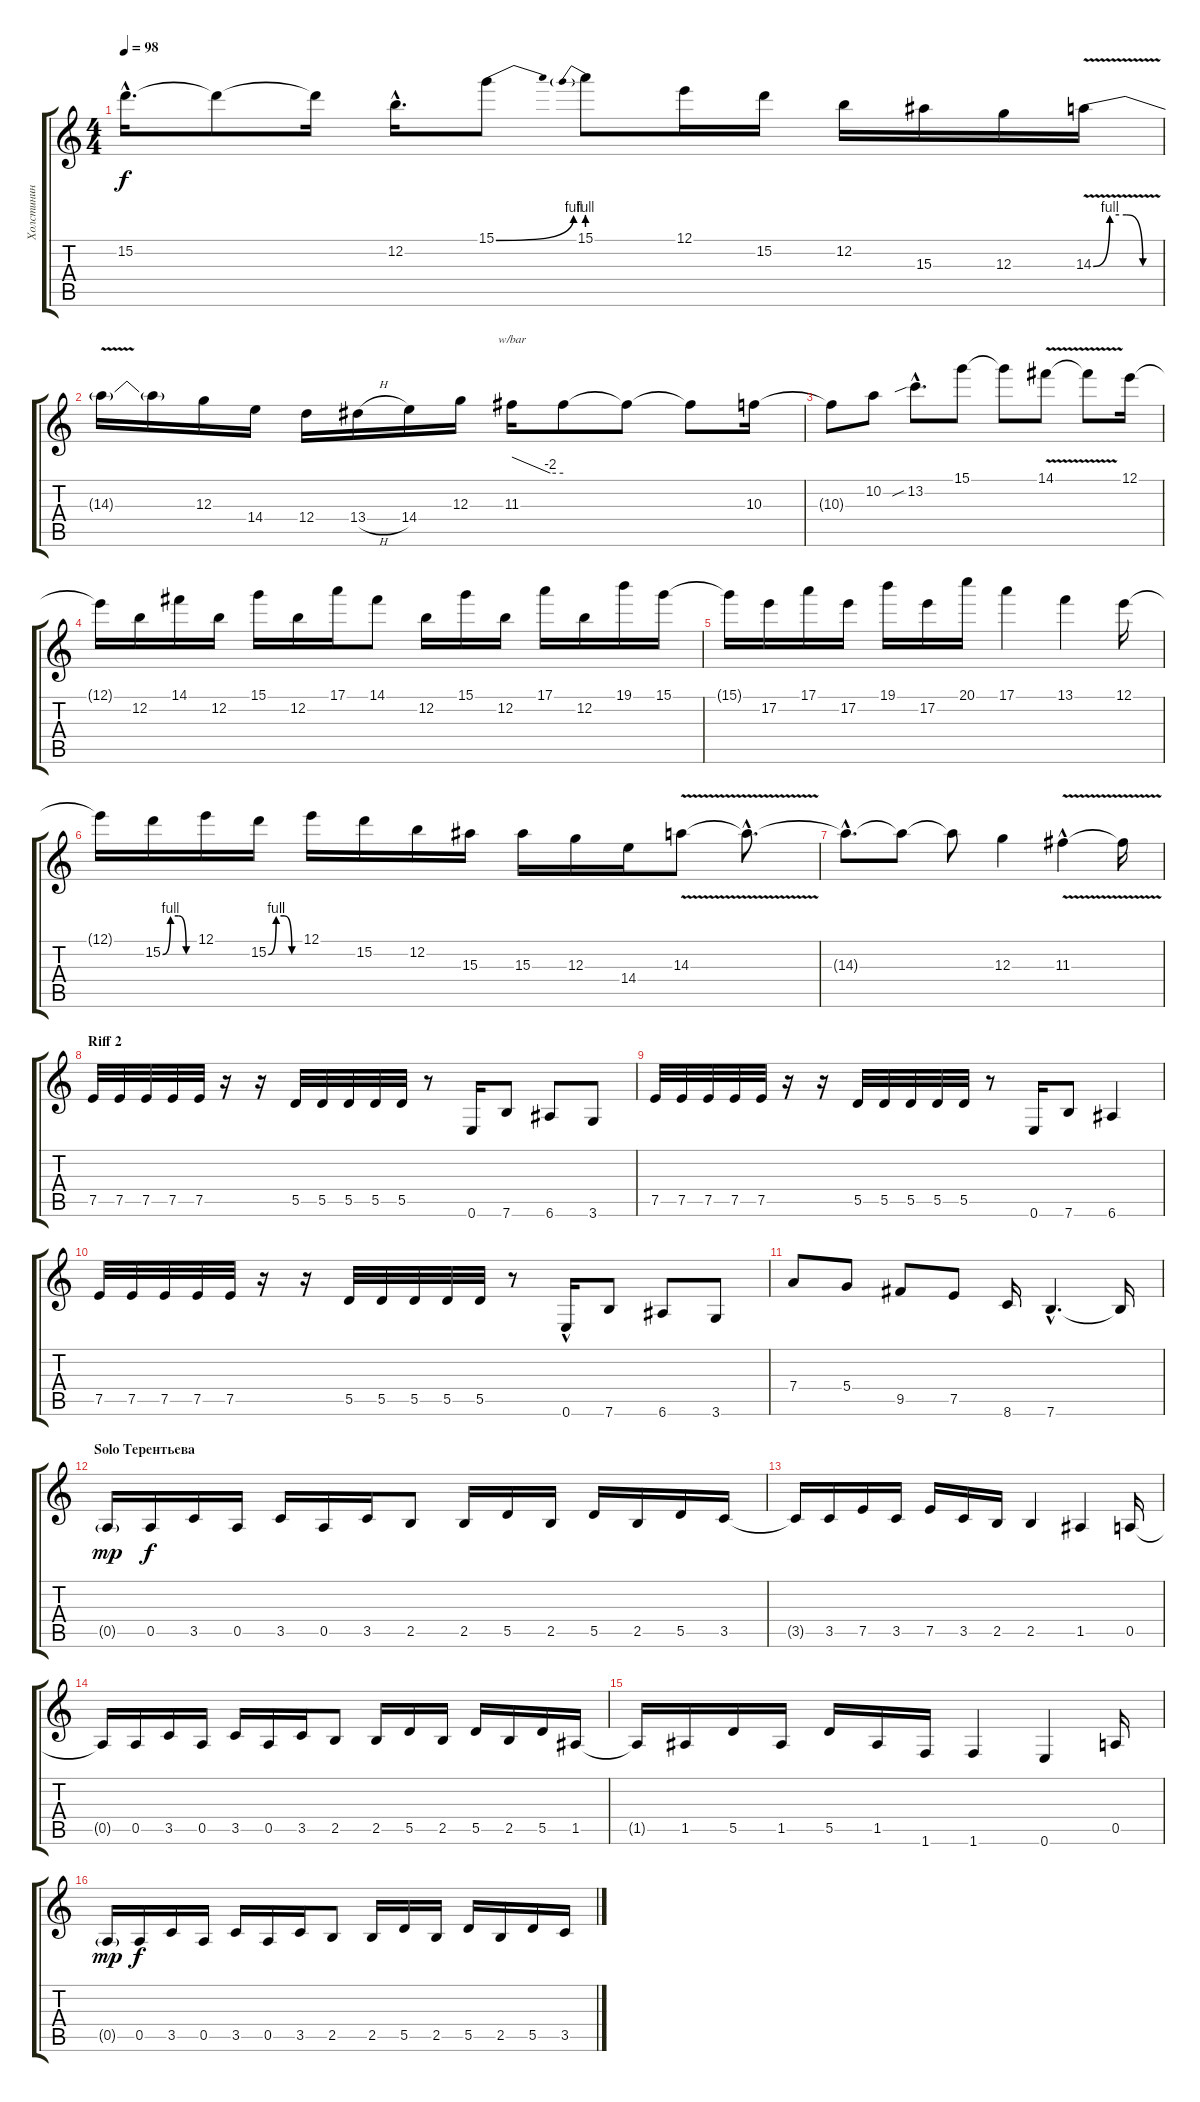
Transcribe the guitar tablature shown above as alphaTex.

\track ("Холстинин" "Холстинин") {instrument distortionguitar}
\staff {score tabs}
\tuning (E4 B3 G3 D3 A2 E2) {hide}
\ts (4 4)
\tempo 98
\clef g2
\ks c
15.2{hac t}.16{d dy f} 15.2{t}.8 15.2{t}.16 12.2{hac}.16{d} 15.1{be (bend 0 0 60 4)}.8 15.1{be (prebend 0 4 60 4)}.8 12.1.16 15.2.16 12.2.16 15.3.16 12.3.16 14.3{be (custom 0 0 15 4 30 4 45 0 60 0) v}.16 |
14.3{t}.16 14.3{t}.16 12.3.16 14.4.16 12.4.16 13.4{h}.16 14.4.16 12.3.16 11.3.16{tbe (custom default 0 0 45 -8 60 -8)} 11.3{t}.8 11.3{t}.8 11.3{t}.8 10.3.16 |
10.3{t}.8 10.2.8 13.2{sib hac}.8{d} 15.1.8 15.1{t}.8 14.1{v}.8 14.1{t}.8 12.1.16 |
12.1{t}.16 12.2.16 14.1.16 12.2.16 15.1.16 12.2.16 17.1.16 14.1.8 12.2.16 15.1.16 12.2.16 17.1.16 12.2.16 19.1.16 15.1.16 |
15.1{t}.16 17.2.16 17.1.16 17.2.16 19.1.16 17.2.16 20.1.16 17.1.4 13.1.4 12.1.16 |
12.1{t}.16 15.2{be (custom 0 0 15 4 30 4 45 0 60 0)}.16 12.1.16 15.2{be (custom 0 0 15 4 30 4 45 0 60 0)}.16 12.1.16 15.2.16 12.2.16 15.3.16 15.3.16 12.3.16 14.4.16 14.3{v}.8 14.3{hac t}.8{d} |
14.3{hac t}.8{d} 14.3{t}.8 14.3{t}.8 12.3.4 11.3{v hac}.4 11.3{t}.16 |
\section ("" "Riff 2")
7.5.32 7.5.32 7.5.32 7.5.32 7.5.32 r.16 r.16 5.5.32 5.5.32 5.5.32 5.5.32 5.5.32 r.8 0.6.16 7.6.8 6.6.8 3.6.8 |
7.5.32 7.5.32 7.5.32 7.5.32 7.5.32 r.16 r.16 5.5.32 5.5.32 5.5.32 5.5.32 5.5.32 r.8 0.6.16 7.6.8 6.6.4 |
7.5.32 7.5.32 7.5.32 7.5.32 7.5.32 r.16 r.16 5.5.32 5.5.32 5.5.32 5.5.32 5.5.32 r.8 0.6{hac}.16 7.6.8 6.6.8 3.6.8 |
7.4.8 5.4.8 9.5.8 7.5.8 8.6.16 7.6{hac}.4{d} 7.6{t}.16 |
\section ("" "Solo Терентьева")
0.5{g}.16{dy mp} 0.5.16{dy f} 3.5.16 0.5.16 3.5.16 0.5.16 3.5.16 2.5.8 2.5.16 5.5.16 2.5.16 5.5.16 2.5.16 5.5.16 3.5.16 |
3.5{t}.16 3.5.16 7.5.16 3.5.16 7.5.16 3.5.16 2.5.16 2.5.4 1.5.4 0.5.16 |
0.5{t}.16 0.5.16 3.5.16 0.5.16 3.5.16 0.5.16 3.5.16 2.5.8 2.5.16 5.5.16 2.5.16 5.5.16 2.5.16 5.5.16 1.5.16 |
1.5{t}.16 1.5.16 5.5.16 1.5.16 5.5.16 1.5.16 1.6.16 1.6.4 0.6.4 0.5.16 |
0.5{g}.16{dy mp} 0.5.16{dy f} 3.5.16 0.5.16 3.5.16 0.5.16 3.5.16 2.5.8 2.5.16 5.5.16 2.5.16 5.5.16 2.5.16 5.5.16 3.5.16
